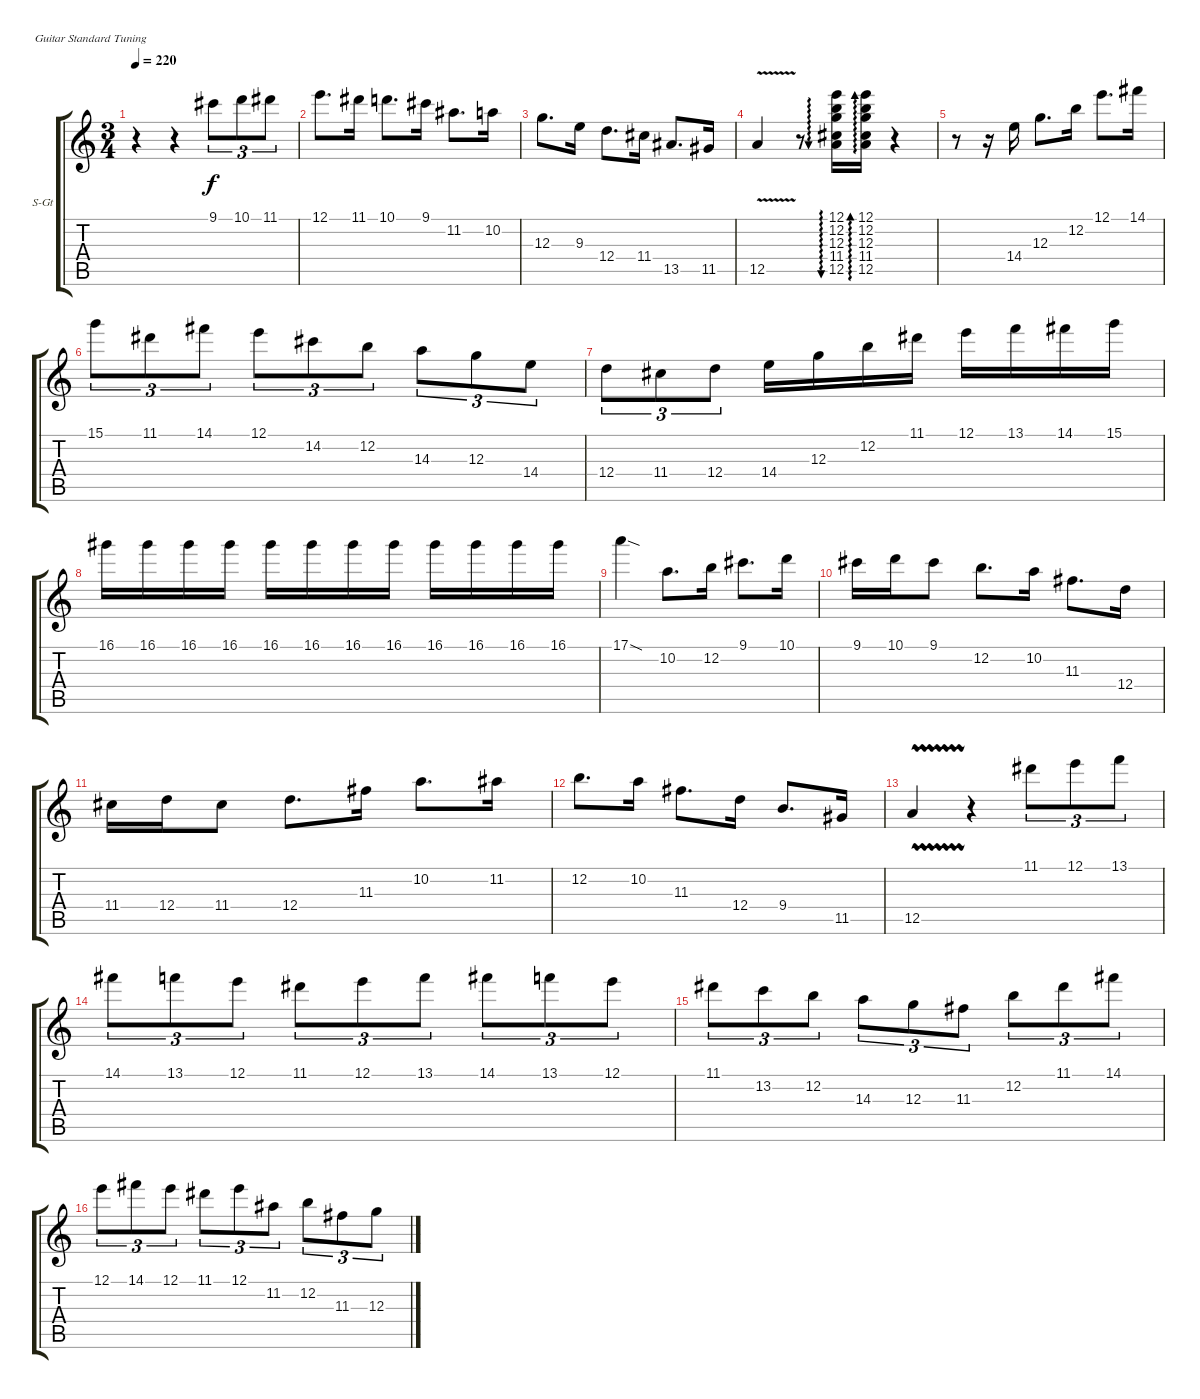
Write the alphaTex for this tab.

\defaultSystemsLayout 4
\bracketExtendMode groupsimilarinstruments
\firstSystemTrackNameOrientation horizontal
\otherSystemsTrackNameOrientation horizontal
\track ("Steel Guitar" "S-Gt") {instrument acousticguitarsteel}
\staff {score tabs}
\tuning (E4 B3 G3 D3 A2 E2)
\ts (3 4)
\tempo 220
\clef g2
\ks c
r.4{dy f} r.4 9.1.8{tu (3 2)} 10.1.8{tu (3 2)} 11.1.8{tu (3 2)} |
12.1.8{d} 11.1.16 10.1.8{d} 9.1.16 11.2.8{d} 10.2.16 |
12.3.8{d} 9.3.16 12.4.8{d} 11.4.16 13.5.8{d} 11.5.16 |
12.5{v}.4 r.8 (12.5 11.4 12.3 12.2 12.1).16{au 0} (12.5 11.4 12.3 12.2 12.1).16{ad 0} r.4 |
r.8 r.16 14.4.16 12.3.8{d} 12.2.16 12.1.8{d} 14.1.16 |
15.1.8{tu (3 2)} 11.1.8{tu (3 2)} 14.1.8{tu (3 2)} 12.1.8{tu (3 2)} 14.2.8{tu (3 2)} 12.2.8{tu (3 2)} 14.3.8{tu (3 2)} 12.3.8{tu (3 2)} 14.4.8{tu (3 2)} |
12.4.8{tu (3 2)} 11.4.8{tu (3 2)} 12.4.8{tu (3 2)} 14.4.16 12.3.16 12.2.16 11.1.16 12.1.16 13.1.16 14.1.16 15.1.16 |
16.1.16 16.1.16 16.1.16 16.1.16 16.1.16 16.1.16 16.1.16 16.1.16 16.1.16 16.1.16 16.1.16 16.1.16 |
17.1{sod}.4 10.2.8{d} 12.2.16 9.1.8{d} 10.1.16 |
9.1.16 10.1.16 9.1.8 12.2.8{d} 10.2.16 11.3.8{d} 12.4.16 |
11.4.16 12.4.16 11.4.8 12.4.8{d} 11.3.16 10.2.8{d} 11.2.16 |
12.2.8{d} 10.2.16 11.3.8{d} 12.4.16 9.4.8{d} 11.5.16 |
12.5{vw}.4 r.4 11.1.8{tu (3 2)} 12.1.8{tu (3 2)} 13.1.8{tu (3 2)} |
14.1.8{tu (3 2)} 13.1.8{tu (3 2)} 12.1.8{tu (3 2)} 11.1.8{tu (3 2)} 12.1.8{tu (3 2)} 13.1.8{tu (3 2)} 14.1.8{tu (3 2)} 13.1.8{tu (3 2)} 12.1.8{tu (3 2)} |
11.1.8{tu (3 2)} 13.2.8{tu (3 2)} 12.2.8{tu (3 2)} 14.3.8{tu (3 2)} 12.3.8{tu (3 2)} 11.3.8{tu (3 2)} 12.2.8{tu (3 2)} 11.1.8{tu (3 2)} 14.1.8{tu (3 2)} |
12.1.8{tu (3 2)} 14.1.8{tu (3 2)} 12.1.8{tu (3 2)} 11.1.8{tu (3 2)} 12.1.8{tu (3 2)} 11.2.8{tu (3 2)} 12.2.8{tu (3 2)} 11.3.8{tu (3 2)} 12.3.8{tu (3 2)}
